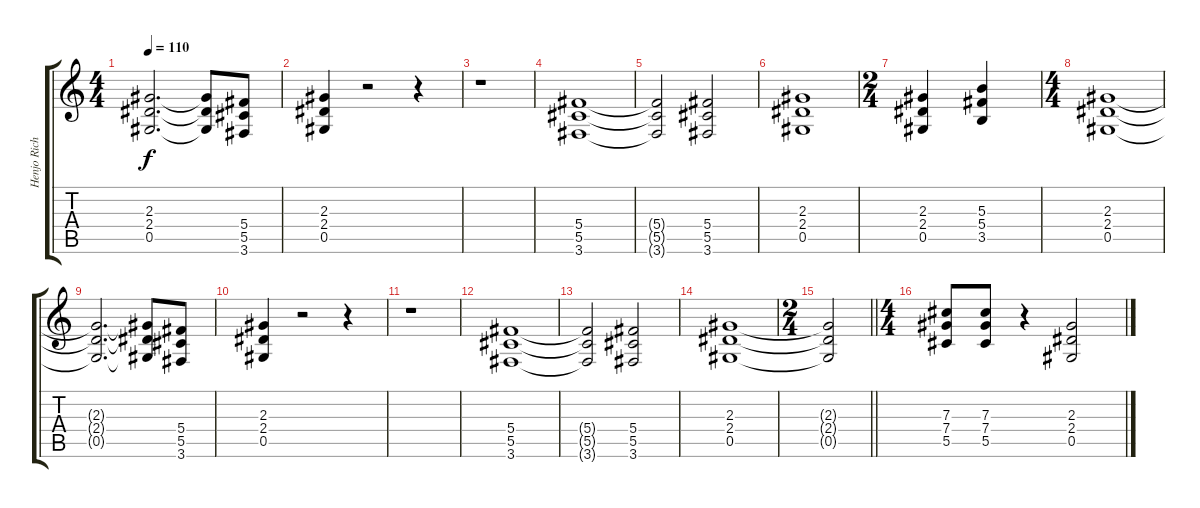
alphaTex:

\track ("Henjo Richter (Guitar)" "Henjo Rich") {instrument distortionguitar}
\staff {score tabs}
\tuning (Eb4 Bb3 Gb3 Db3 Ab2 Eb2) {hide}
\ts (4 4)
\tempo 110
\clef g2
\ks c
(2.3{t} 2.4{t} 0.5{t}).2{d dy f} (2.3{t} 2.4{t} 0.5{t}).8 (5.4 5.5 3.6).8 |
(2.3 2.4 0.5).4 r.2 r.4 |
r.1 |
(5.4 5.5 3.6).1 |
(5.4{t} 5.5{t} 3.6{t}).2 (5.4 5.5 3.6).2 |
(2.3 2.4 0.5).1 |
\ts (2 4)
(2.3 2.4 0.5).4 (5.3 5.4 3.5).4 |
\ts (4 4)
(2.3 2.4 0.5).1 |
(2.3{t} 2.4{t} 0.5{t}).2{d} (2.3{t} 2.4{t} 0.5{t}).8 (5.4 5.5 3.6).8 |
(2.3 2.4 0.5).4 r.2 r.4 |
r.1 |
(5.4 5.5 3.6).1 |
(5.4{t} 5.5{t} 3.6{t}).2 (5.4 5.5 3.6).2 |
(2.3 2.4 0.5).1 |
\ts (2 4)
\barLineRight lightlight
(2.3{t} 2.4{t} 0.5{t}).2 |
\ts (4 4)
(7.3 7.4 5.5).8 (7.3 7.4 5.5).8 r.4 (2.3 2.4 0.5).2
